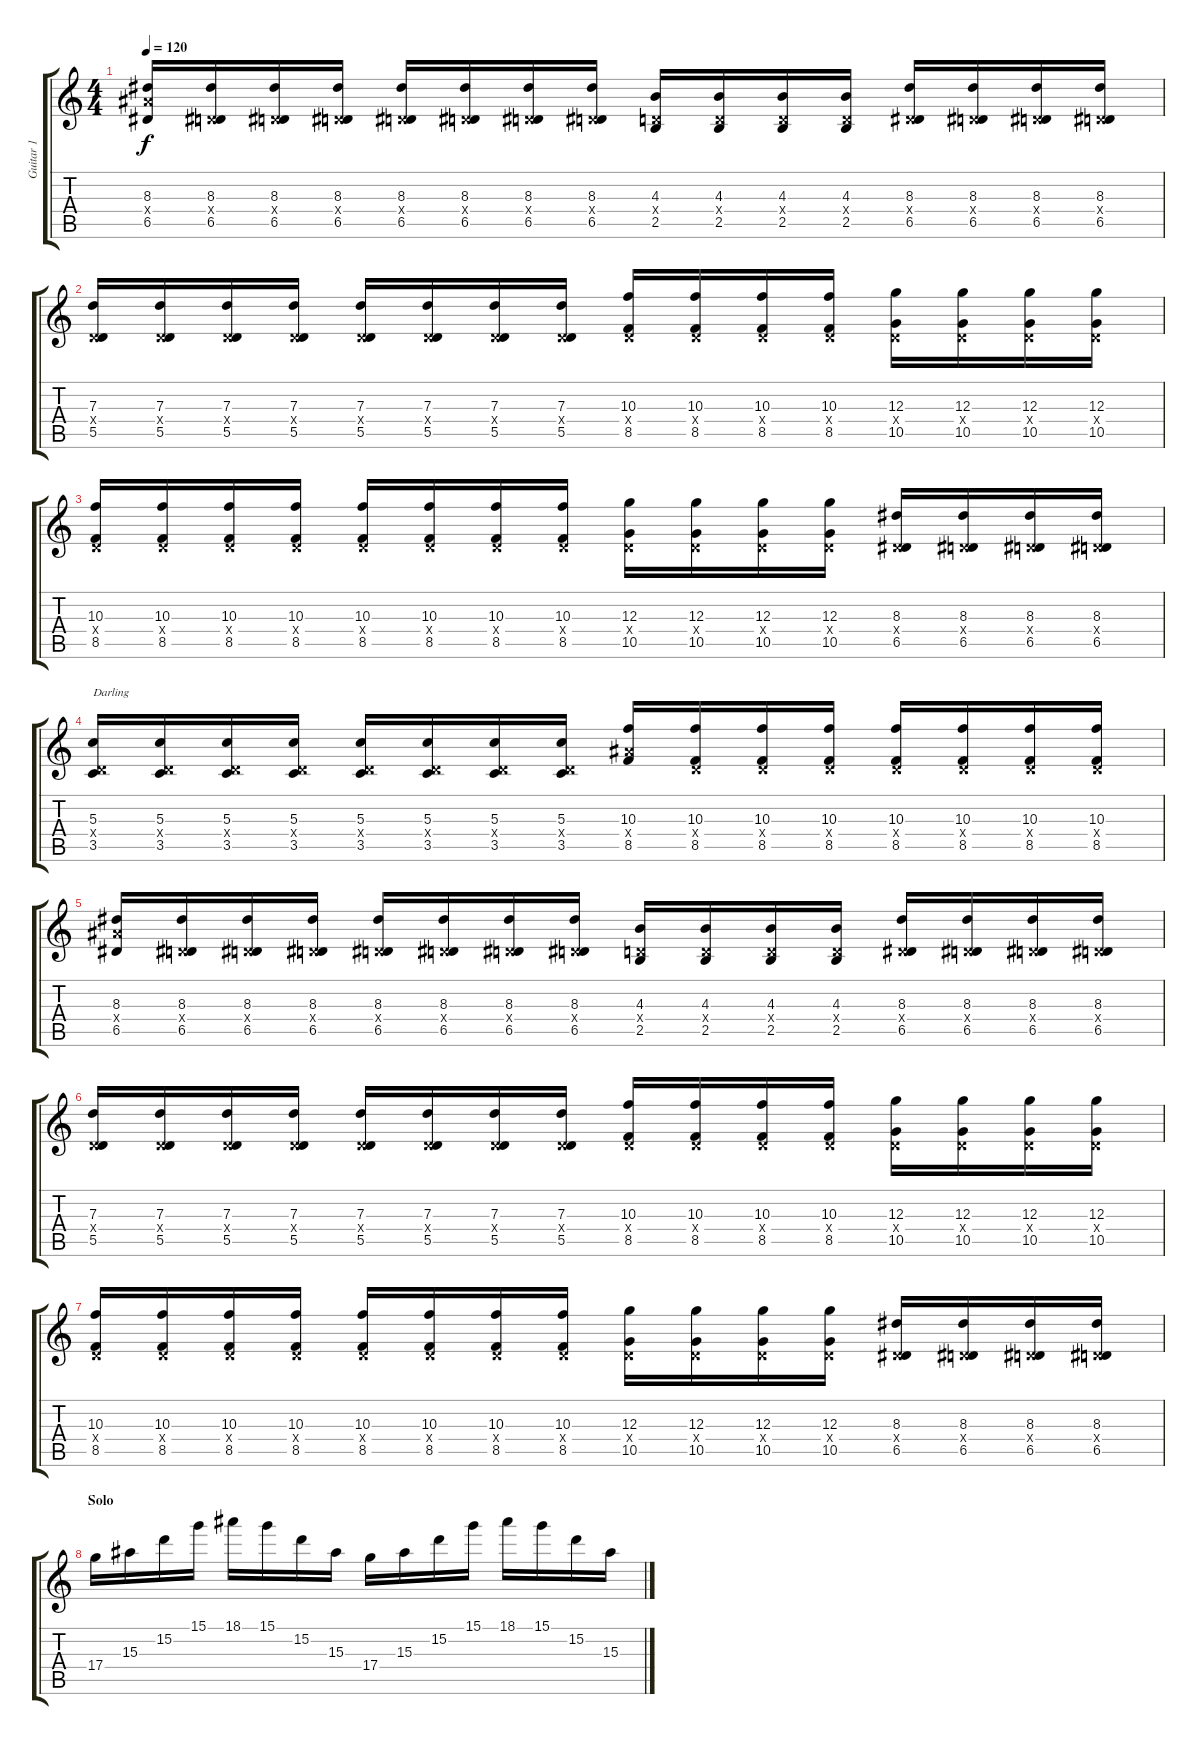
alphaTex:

\track ("Guitar 1" "Guitar 1") {instrument overdrivenguitar}
\staff {score tabs}
\tuning (E4 B3 G3 D3 A2 D2) {hide}
\ts (4 4)
\section ("" "")
\tempo 120
\clef g2
\ks c
(8.3 8.4{x} 6.5).16{dy f} (8.3 0.4{x} 6.5).16 (8.3 0.4{x} 6.5).16 (8.3 0.4{x} 6.5).16 (8.3 0.4{x} 6.5).16 (8.3 0.4{x} 6.5).16 (8.3 0.4{x} 6.5).16 (8.3 0.4{x} 6.5).16 (4.3 0.4{x} 2.5).16 (4.3 0.4{x} 2.5).16 (4.3 0.4{x} 2.5).16 (4.3 0.4{x} 2.5).16 (8.3 0.4{x} 6.5).16 (8.3 0.4{x} 6.5).16 (8.3 0.4{x} 6.5).16 (8.3 0.4{x} 6.5).16 |
(7.3 0.4{x} 5.5).16 (7.3 0.4{x} 5.5).16 (7.3 0.4{x} 5.5).16 (7.3 0.4{x} 5.5).16 (7.3 0.4{x} 5.5).16 (7.3 0.4{x} 5.5).16 (7.3 0.4{x} 5.5).16 (7.3 0.4{x} 5.5).16 (10.3 0.4{x} 8.5).16 (10.3 0.4{x} 8.5).16 (10.3 0.4{x} 8.5).16 (10.3 0.4{x} 8.5).16 (12.3 0.4{x} 10.5).16 (12.3 0.4{x} 10.5).16 (12.3 0.4{x} 10.5).16 (12.3 0.4{x} 10.5).16 |
(10.3 0.4{x} 8.5).16 (10.3 0.4{x} 8.5).16 (10.3 0.4{x} 8.5).16 (10.3 0.4{x} 8.5).16 (10.3 0.4{x} 8.5).16 (10.3 0.4{x} 8.5).16 (10.3 0.4{x} 8.5).16 (10.3 0.4{x} 8.5).16 (12.3 0.4{x} 10.5).16 (12.3 0.4{x} 10.5).16 (12.3 0.4{x} 10.5).16 (12.3 0.4{x} 10.5).16 (8.3 0.4{x} 6.5).16 (8.3 0.4{x} 6.5).16 (8.3 0.4{x} 6.5).16 (8.3 0.4{x} 6.5).16 |
(5.3 0.4{x} 3.5).16{txt "Darling"} (5.3 0.4{x} 3.5).16 (5.3 0.4{x} 3.5).16 (5.3 0.4{x} 3.5).16 (5.3 0.4{x} 3.5).16 (5.3 0.4{x} 3.5).16 (5.3 0.4{x} 3.5).16 (5.3 0.4{x} 3.5).16 (10.3 8.4{x} 8.5).16 (10.3 0.4{x} 8.5).16 (10.3 0.4{x} 8.5).16 (10.3 0.4{x} 8.5).16 (10.3 0.4{x} 8.5).16 (10.3 0.4{x} 8.5).16 (10.3 0.4{x} 8.5).16 (10.3 0.4{x} 8.5).16 |
(8.3 8.4{x} 6.5).16 (8.3 0.4{x} 6.5).16 (8.3 0.4{x} 6.5).16 (8.3 0.4{x} 6.5).16 (8.3 0.4{x} 6.5).16 (8.3 0.4{x} 6.5).16 (8.3 0.4{x} 6.5).16 (8.3 0.4{x} 6.5).16 (4.3 0.4{x} 2.5).16 (4.3 0.4{x} 2.5).16 (4.3 0.4{x} 2.5).16 (4.3 0.4{x} 2.5).16 (8.3 0.4{x} 6.5).16 (8.3 0.4{x} 6.5).16 (8.3 0.4{x} 6.5).16 (8.3 0.4{x} 6.5).16 |
(7.3 0.4{x} 5.5).16 (7.3 0.4{x} 5.5).16 (7.3 0.4{x} 5.5).16 (7.3 0.4{x} 5.5).16 (7.3 0.4{x} 5.5).16 (7.3 0.4{x} 5.5).16 (7.3 0.4{x} 5.5).16 (7.3 0.4{x} 5.5).16 (10.3 0.4{x} 8.5).16 (10.3 0.4{x} 8.5).16 (10.3 0.4{x} 8.5).16 (10.3 0.4{x} 8.5).16 (12.3 0.4{x} 10.5).16 (12.3 0.4{x} 10.5).16 (12.3 0.4{x} 10.5).16 (12.3 0.4{x} 10.5).16 |
(10.3 0.4{x} 8.5).16 (10.3 0.4{x} 8.5).16 (10.3 0.4{x} 8.5).16 (10.3 0.4{x} 8.5).16 (10.3 0.4{x} 8.5).16 (10.3 0.4{x} 8.5).16 (10.3 0.4{x} 8.5).16 (10.3 0.4{x} 8.5).16 (12.3 0.4{x} 10.5).16 (12.3 0.4{x} 10.5).16 (12.3 0.4{x} 10.5).16 (12.3 0.4{x} 10.5).16 (8.3 0.4{x} 6.5).16 (8.3 0.4{x} 6.5).16 (8.3 0.4{x} 6.5).16 (8.3 0.4{x} 6.5).16 |
\section ("" "Solo")
17.4.16 15.3.16 15.2.16 15.1.16 18.1.16 15.1.16 15.2.16 15.3.16 17.4.16 15.3.16 15.2.16 15.1.16 18.1.16 15.1.16 15.2.16 15.3.16
